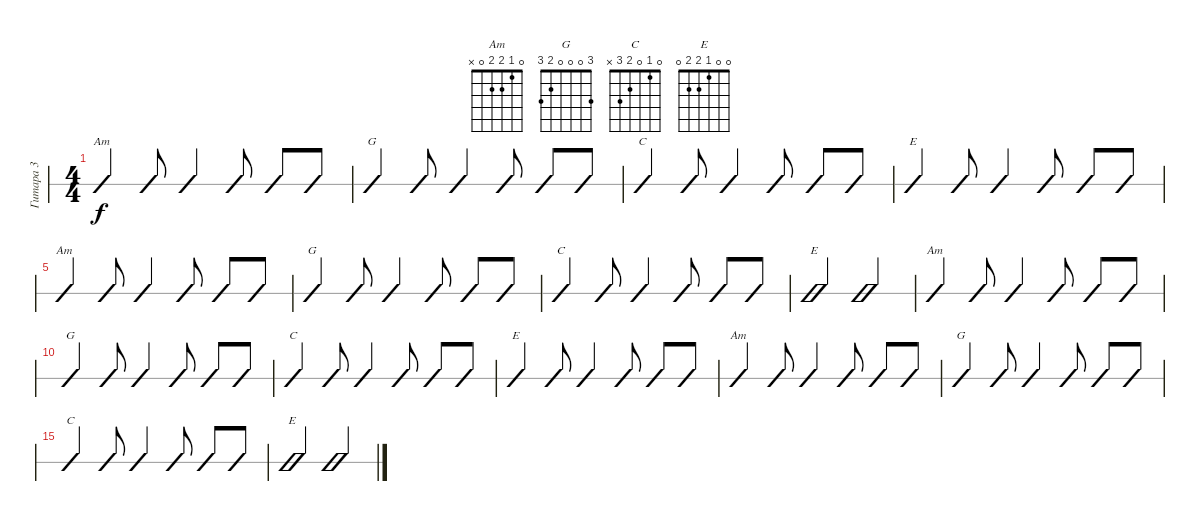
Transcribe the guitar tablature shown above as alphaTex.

\defaultSystemsLayout 4
\bracketExtendMode groupsimilarinstruments
\multiTrackTrackNamePolicy hidden
\firstSystemTrackNameMode fullname
\otherSystemsTrackNameMode fullname
\otherSystemsTrackNameOrientation horizontal
\defaultBarNumberDisplay FirstOfSystem
\track ("Гитара 3" "S-Gt") {instrument acousticguitarsteel}
\staff {slash}
\tuning (E4 B3 G3 D3 A2 E2)
\chord ("Am" 0 1 2 2 0 x)
\chord ("G" 3 0 0 0 2 3)
\chord ("C" 0 1 0 2 3 x)
\chord ("E" 0 0 1 2 2 0)
\ts (4 4)
\tempo (150 hide)
\clef g2
\ks c
(0.1 1.2 2.3 2.4 0.5).4{bd 60 ch "Am" dy f} (0.1 1.2 2.3 2.4 0.5).8{bd 60} (0.1 1.2 2.3 2.4 0.5).4{bu 60} (0.1 1.2 2.3 2.4 0.5).8{bu 60} (0.1 1.2 2.3 2.4 0.5).8{bd 60} (0.1 1.2 2.3 2.4 0.5).8{bu 60} |
(3.1 0.2 0.3 0.4 2.5 3.6).4{bd 60 ch "G"} (3.1 0.2 0.3 0.4 2.5 3.6).8{bd 60} (3.1 0.2 0.3 0.4 2.5 3.6).4{bu 60} (3.1 0.2 0.3 0.4 2.5 3.6).8{bu 60} (3.1 0.2 0.3 0.4 2.5 3.6).8{bd 60} (3.1 0.2 0.3 0.4 2.5 3.6).8{bu 60} |
(0.1 1.2 0.3 2.4 3.5).4{bd 60 ch "C"} (0.1 1.2 0.3 2.4 3.5).8{bd 60} (0.1 1.2 0.3 2.4 3.5).4{bu 60} (0.1 1.2 0.3 2.4 3.5).8{bu 60} (0.1 1.2 0.3 2.4 3.5).8{bd 60} (0.1 1.2 0.3 2.4 3.5).8{bu 60} |
(0.1 0.2 1.3 2.4 2.5 0.6).4{bd 60 ch "E"} (0.1 0.2 1.3 2.4 2.5 0.6).8{bd 60} (0.1 0.2 1.3 2.4 2.5 0.6).4{bu 60} (0.1 0.2 1.3 2.4 2.5 0.6).8{bu 60} (0.1 0.2 1.3 2.4 2.5 0.6).8{bd 60} (0.1 0.2 1.3 2.4 2.5 0.6).8{bu 60} |
(0.1 1.2 2.3 2.4 0.5).4{bd 60 ch "Am"} (0.1 1.2 2.3 2.4 0.5).8{bd 60} (0.1 1.2 2.3 2.4 0.5).4{bu 60} (0.1 1.2 2.3 2.4 0.5).8{bu 60} (0.1 1.2 2.3 2.4 0.5).8{bd 60} (0.1 1.2 2.3 2.4 0.5).8{bu 60} |
(3.1 0.2 0.3 0.4 2.5 3.6).4{bd 60 ch "G"} (3.1 0.2 0.3 0.4 2.5 3.6).8{bd 60} (3.1 0.2 0.3 0.4 2.5 3.6).4{bu 60} (3.1 0.2 0.3 0.4 2.5 3.6).8{bu 60} (3.1 0.2 0.3 0.4 2.5 3.6).8{bd 60} (3.1 0.2 0.3 0.4 2.5 3.6).8{bu 60} |
(0.1 1.2 0.3 2.4 3.5).4{bd 60 ch "C"} (0.1 1.2 0.3 2.4 3.5).8{bd 60} (0.1 1.2 0.3 2.4 3.5).4{bu 60} (0.1 1.2 0.3 2.4 3.5).8{bu 60} (0.1 1.2 0.3 2.4 3.5).8{bd 60} (0.1 1.2 0.3 2.4 3.5).8{bu 60} |
(0.1 0.2 1.3 2.4 2.5 0.6).2{bd 60 ch "E"} (0.1 0.2 1.3 2.4 2.5 0.6).2{bd 60} |
(0.1 1.2 2.3 2.4 0.5).4{bd 60 ch "Am"} (0.1 1.2 2.3 2.4 0.5).8{bd 60} (0.1 1.2 2.3 2.4 0.5).4{bu 60} (0.1 1.2 2.3 2.4 0.5).8{bu 60} (0.1 1.2 2.3 2.4 0.5).8{bd 60} (0.1 1.2 2.3 2.4 0.5).8{bu 60} |
(3.1 0.2 0.3 0.4 2.5 3.6).4{bd 60 ch "G"} (3.1 0.2 0.3 0.4 2.5 3.6).8{bd 60} (3.1 0.2 0.3 0.4 2.5 3.6).4{bu 60} (3.1 0.2 0.3 0.4 2.5 3.6).8{bu 60} (3.1 0.2 0.3 0.4 2.5 3.6).8{bd 60} (3.1 0.2 0.3 0.4 2.5 3.6).8{bu 60} |
(0.1 1.2 0.3 2.4 3.5).4{bd 60 ch "C"} (0.1 1.2 0.3 2.4 3.5).8{bd 60} (0.1 1.2 0.3 2.4 3.5).4{bu 60} (0.1 1.2 0.3 2.4 3.5).8{bu 60} (0.1 1.2 0.3 2.4 3.5).8{bd 60} (0.1 1.2 0.3 2.4 3.5).8{bu 60} |
(0.1 0.2 1.3 2.4 2.5 0.6).4{bd 60 ch "E"} (0.1 0.2 1.3 2.4 2.5 0.6).8{bd 60} (0.1 0.2 1.3 2.4 2.5 0.6).4{bu 60} (0.1 0.2 1.3 2.4 2.5 0.6).8{bu 60} (0.1 0.2 1.3 2.4 2.5 0.6).8{bd 60} (0.1 0.2 1.3 2.4 2.5 0.6).8{bu 60} |
(0.1 1.2 2.3 2.4 0.5).4{bd 60 ch "Am"} (0.1 1.2 2.3 2.4 0.5).8{bd 60} (0.1 1.2 2.3 2.4 0.5).4{bu 60} (0.1 1.2 2.3 2.4 0.5).8{bu 60} (0.1 1.2 2.3 2.4 0.5).8{bd 60} (0.1 1.2 2.3 2.4 0.5).8{bu 60} |
(3.1 0.2 0.3 0.4 2.5 3.6).4{bd 60 ch "G"} (3.1 0.2 0.3 0.4 2.5 3.6).8{bd 60} (3.1 0.2 0.3 0.4 2.5 3.6).4{bu 60} (3.1 0.2 0.3 0.4 2.5 3.6).8{bu 60} (3.1 0.2 0.3 0.4 2.5 3.6).8{bd 60} (3.1 0.2 0.3 0.4 2.5 3.6).8{bu 60} |
(0.1 1.2 0.3 2.4 3.5).4{bd 60 ch "C"} (0.1 1.2 0.3 2.4 3.5).8{bd 60} (0.1 1.2 0.3 2.4 3.5).4{bu 60} (0.1 1.2 0.3 2.4 3.5).8{bu 60} (0.1 1.2 0.3 2.4 3.5).8{bd 60} (0.1 1.2 0.3 2.4 3.5).8{bu 60} |
(0.1 0.2 1.3 2.4 2.5 0.6).2{bd 60 ch "E"} (0.1 0.2 1.3 2.4 2.5 0.6).2{bd 60}
